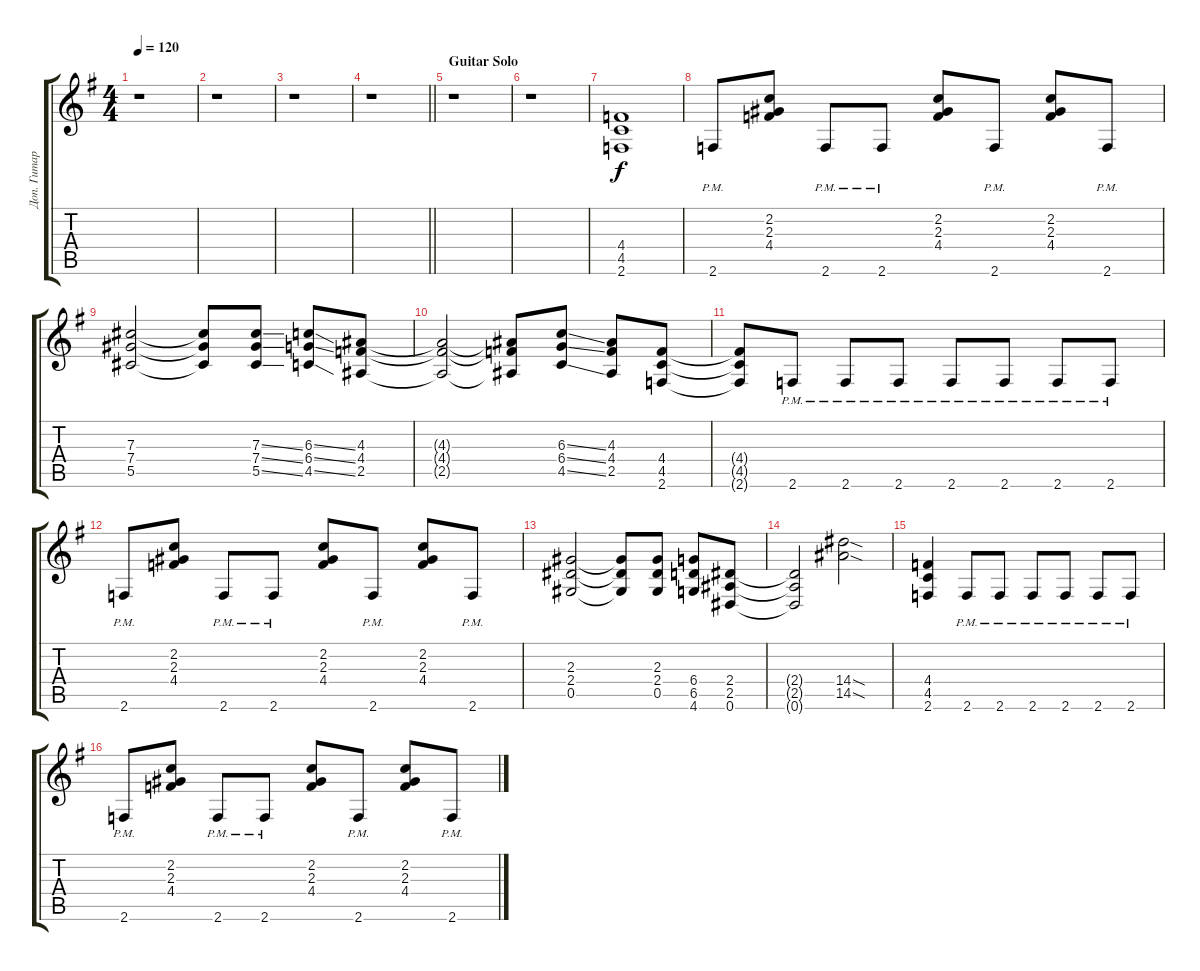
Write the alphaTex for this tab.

\track ("Доп. Гитара" "Доп. Гитар") {instrument distortionguitar}
\staff {score tabs}
\tuning (Eb4 Bb3 Gb3 Db3 Ab2 Eb2) {hide}
\ts (4 4)
\tempo 120
\clef g2
\ks g
r.1{dy f} |
r.1 |
r.1 |
\barLineRight lightlight
r.1 |
\section ("" "Guitar Solo")
r.1 |
r.1 |
(4.4 4.5 2.6).1 |
2.6{pm}.8 (2.2 2.3 4.4).8 2.6{pm}.8 2.6{pm}.8 (2.2 2.3 4.4).8 2.6{pm}.8 (2.2 2.3 4.4).8 2.6{pm}.8 |
(7.3 7.4 5.5).2 (7.3{t} 7.4{t} 5.5{t}).8 (7.3{ss} 7.4{ss} 5.5{ss}).8 (6.3{ss} 6.4{ss} 4.5{ss}).8 (4.3 4.4 2.5).8 |
(4.3{t} 4.4{t} 2.5{t}).2 (4.3{t} 4.4{t} 2.5{t}).8 (6.3{ss} 6.4{ss} 4.5{ss}).8 (4.3 4.4 2.5).8 (4.4 4.5 2.6).8 |
(4.4{t} 4.5{t} 2.6{t}).8 2.6{pm}.8 2.6{pm}.8 2.6{pm}.8 2.6{pm}.8 2.6{pm}.8 2.6{pm}.8 2.6{pm}.8 |
2.6{pm}.8 (2.2 2.3 4.4).8 2.6{pm}.8 2.6{pm}.8 (2.2 2.3 4.4).8 2.6{pm}.8 (2.2 2.3 4.4).8 2.6{pm}.8 |
(2.3 2.4 0.5).2 (2.3{t} 2.4{t} 0.5{t}).8 (2.3 2.4 0.5).8 (6.4 6.5 4.6).8 (2.4 2.5 0.6).8 |
(2.4{t} 2.5{t} 0.6{t}).2 (14.4{sod} 14.5{sod}).2 |
(4.4 4.5 2.6).4 2.6{pm}.8 2.6{pm}.8 2.6{pm}.8 2.6{pm}.8 2.6{pm}.8 2.6{pm}.8 |
2.6{pm}.8 (2.2 2.3 4.4).8 2.6{pm}.8 2.6{pm}.8 (2.2 2.3 4.4).8 2.6{pm}.8 (2.2 2.3 4.4).8 2.6{pm}.8
